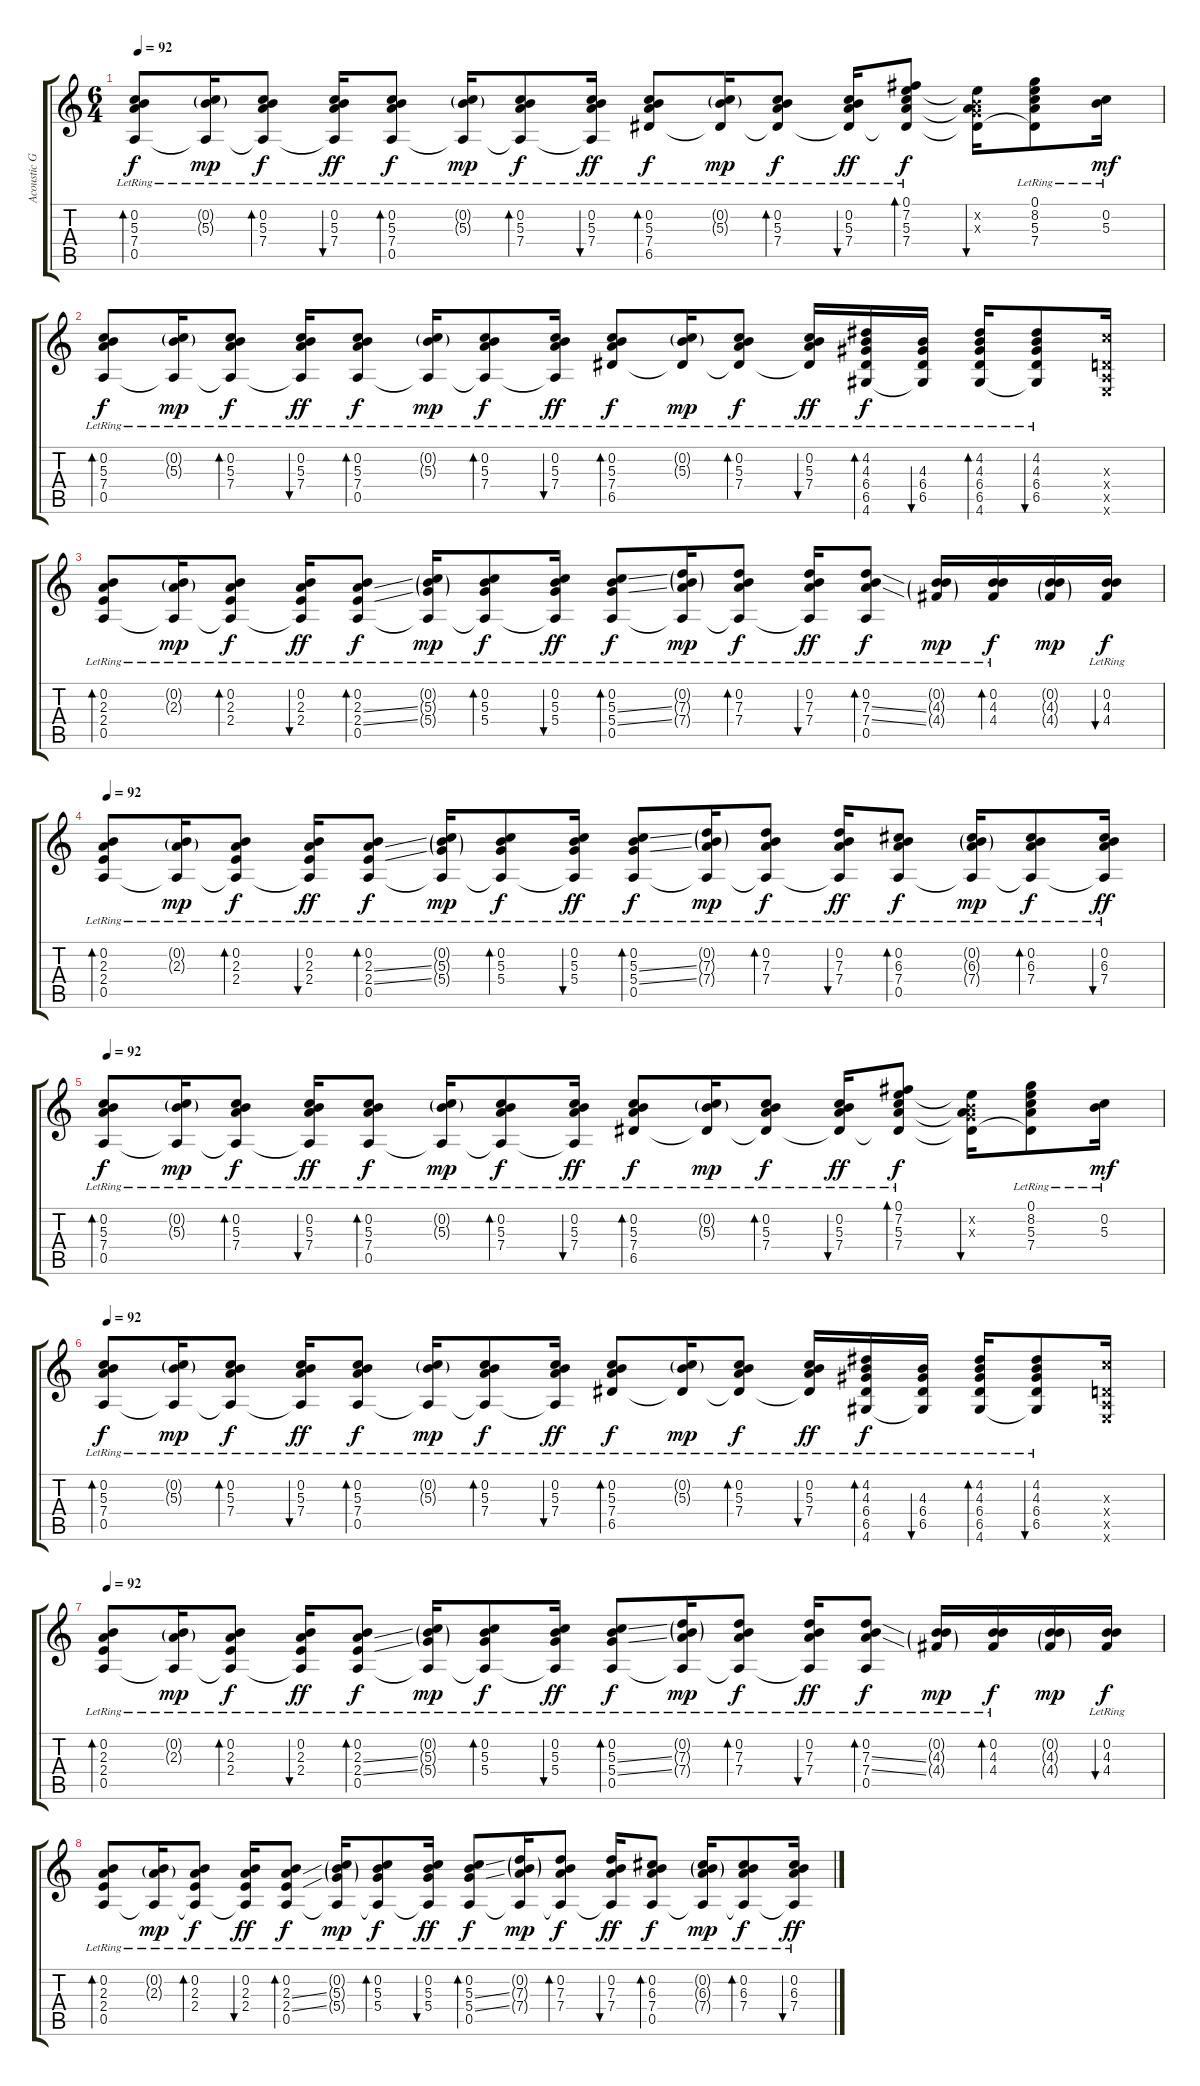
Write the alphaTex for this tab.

\track ("Acoustic Guitar" "Acoustic G") {instrument acousticguitarsteel}
\staff {score tabs}
\tuning (E4 B3 G3 D3 A2 E2) {hide}
\ts (6 4)
\tempo 92
\clef g2
\ks c
(0.2{lr} 5.3{lr} 7.4{lr} 0.5{lr}).8{bd 60 dy f volume 14} (0.2{g lr} 5.3{g lr} 0.5{t}).16{dy mp} (0.2{lr} 5.3{lr} 7.4{lr} 0.5{t}).8{bd 60 dy f} (0.2{lr} 5.3{lr} 7.4{lr} 0.5{t}).16{bu 60 dy ff} (0.2{lr} 5.3{lr} 7.4{lr} 0.5{lr}).8{bd 60 dy f} (0.2{g lr} 5.3{g lr} 0.5{t}).16{dy mp} (0.2{lr} 5.3{lr} 7.4{lr} 0.5{t}).8{bd 60 dy f} (0.2{lr} 5.3{lr} 7.4{lr} 0.5{t}).16{bu 60 dy ff} (0.2{lr} 5.3{lr} 7.4{lr} 6.5{lr}).8{bd 60 dy f} (0.2{g lr} 5.3{g} 6.5{t}).16{dy mp} (0.2{lr} 5.3{lr} 7.4{lr} 6.5{t}).8{bd 60 dy f} (0.2{lr} 5.3{lr} 7.4{lr} 6.5{t}).16{bu 60 dy ff} (0.1{lr} 7.2{lr} 5.3{lr} 7.4{lr} 6.5{t}).8{bd 60 dy f} (0.1{t} 0.2{x} 0.3{x} 7.4{t} 6.5{t}).16{bu 60} (0.1{lr} 8.2 5.3{lr} 7.4{lr} 6.5{t}).8 (0.2{lr} 5.3{lr}).16{dy mf} |
(0.2{lr} 5.3{lr} 7.4{lr} 0.5{lr}).8{bd 60 dy f volume 14} (0.2{g lr} 5.3{g lr} 0.5{t}).16{dy mp} (0.2{lr} 5.3{lr} 7.4{lr} 0.5{t}).8{bd 60 dy f} (0.2{lr} 5.3{lr} 7.4{lr} 0.5{t}).16{bu 60 dy ff} (0.2{lr} 5.3{lr} 7.4{lr} 0.5{lr}).8{bd 60 dy f} (0.2{g lr} 5.3{g lr} 0.5{t}).16{dy mp} (0.2{lr} 5.3{lr} 7.4{lr} 0.5{t}).8{bd 60 dy f} (0.2{lr} 5.3{lr} 7.4{lr} 0.5{t}).16{bu 60 dy ff} (0.2{lr} 5.3{lr} 7.4{lr} 6.5{lr}).8{bd 60 dy f} (0.2{g lr} 5.3{g} 6.5{t}).16{dy mp} (0.2{lr} 5.3{lr} 7.4{lr} 6.5{t}).8{bd 60 dy f} (0.2{lr} 5.3{lr} 7.4{lr} 6.5{t}).16{bu 60 dy ff} (4.2{lr} 4.3 6.4 6.5{lr} 4.6{lr}).16{bd 60 dy f} (4.3{lr} 6.4{lr} 6.5{lr} 4.6{t}).16{bu 60} (4.2{lr} 4.3{lr} 6.4{lr} 6.5{lr} 4.6{lr}).16{bd 60} (4.2{lr} 4.3 6.4 6.5{lr} 4.6{t}).8{bu 60} (5.3{x} 0.4{x} 0.5{x} 0.6{x}).16 |
(0.2{lr} 2.3{lr} 2.4{lr} 0.5{lr}).8{bd 60 volume 14} (0.2{g lr} 2.3{g lr} 0.5{t}).16{dy mp} (0.2{lr} 2.3{lr} 2.4{lr} 0.5{t}).8{bd 60 dy f} (0.2{lr} 2.3{lr} 2.4{lr} 0.5{t}).16{bu 60 dy ff} (0.2{lr} 2.3{ss} 2.4{ss} 0.5{lr}).8{bd 60 dy f} (0.2{g lr} 5.3{g lr} 5.4{g lr} 0.5{t}).16{dy mp} (0.2{lr} 5.3{lr} 5.4{lr} 0.5{t}).8{bd 60 dy f} (0.2{lr} 5.3{lr} 5.4{lr} 0.5{t}).16{bu 60 dy ff} (0.2{lr} 5.3{ss} 5.4{ss} 0.5{lr}).8{bd 60 dy f} (0.2{g lr} 7.3{g lr} 7.4{g lr} 0.5{t}).16{dy mp} (0.2{lr} 7.3{lr} 7.4{lr} 0.5{t}).8{bd 60 dy f} (0.2{lr} 7.3{lr} 7.4{lr} 0.5{t}).16{bu 60 dy ff} (0.2{lr} 7.3{ss} 7.4{ss} 0.5{lr}).8{bd 60 dy f} (0.2{g lr} 4.3{g lr} 4.4{g lr}).16{dy mp} (0.2{lr} 4.3{lr} 4.4{lr}).16{bd 60 dy f} (0.2{g} 4.3{g} 4.4{g}).16{dy mp} (0.2{lr} 4.3{lr} 4.4{lr}).16{bu 60 dy f} |
\tempo 92
(0.2{lr} 2.3{lr} 2.4{lr} 0.5{lr}).8{bd 60 volume 14} (0.2{g lr} 2.3{g lr} 0.5{t}).16{dy mp} (0.2{lr} 2.3{lr} 2.4{lr} 0.5{t}).8{bd 60 dy f} (0.2{lr} 2.3{lr} 2.4{lr} 0.5{t}).16{bu 60 dy ff} (0.2{lr} 2.3{ss} 2.4{ss} 0.5{lr}).8{bd 60 dy f} (0.2{g lr} 5.3{g lr} 5.4{g lr} 0.5{t}).16{dy mp} (0.2{lr} 5.3{lr} 5.4{lr} 0.5{t}).8{bd 60 dy f} (0.2{lr} 5.3{lr} 5.4{lr} 0.5{t}).16{bu 60 dy ff} (0.2{lr} 5.3{ss} 5.4{ss} 0.5{lr}).8{bd 60 dy f} (0.2{g lr} 7.3{g lr} 7.4{g lr} 0.5{t}).16{dy mp} (0.2{lr} 7.3{lr} 7.4{lr} 0.5{t}).8{bd 60 dy f} (0.2{lr} 7.3{lr} 7.4{lr} 0.5{t}).16{bu 60 dy ff} (0.2{lr} 6.3 7.4 0.5{lr}).8{bd 60 dy f} (0.2{g lr} 6.3{g lr} 7.4{g lr} 0.5{t}).16{dy mp} (0.2{lr} 6.3{lr} 7.4{lr} 0.5{t}).8{bd 60 dy f} (0.2{lr} 6.3{lr} 7.4{lr} 0.5{t}).16{bu 60 dy ff} |
\tempo 92
(0.2{lr} 5.3{lr} 7.4{lr} 0.5{lr}).8{bd 60 dy f volume 14} (0.2{g lr} 5.3{g lr} 0.5{t}).16{dy mp} (0.2{lr} 5.3{lr} 7.4{lr} 0.5{t}).8{bd 60 dy f} (0.2{lr} 5.3{lr} 7.4{lr} 0.5{t}).16{bu 60 dy ff} (0.2{lr} 5.3{lr} 7.4{lr} 0.5{lr}).8{bd 60 dy f} (0.2{g lr} 5.3{g lr} 0.5{t}).16{dy mp} (0.2{lr} 5.3{lr} 7.4{lr} 0.5{t}).8{bd 60 dy f} (0.2{lr} 5.3{lr} 7.4{lr} 0.5{t}).16{bu 60 dy ff} (0.2{lr} 5.3{lr} 7.4{lr} 6.5{lr}).8{bd 60 dy f} (0.2{g lr} 5.3{g} 6.5{t}).16{dy mp} (0.2{lr} 5.3{lr} 7.4{lr} 6.5{t}).8{bd 60 dy f} (0.2{lr} 5.3{lr} 7.4{lr} 6.5{t}).16{bu 60 dy ff} (0.1{lr} 7.2{lr} 5.3{lr} 7.4{lr} 6.5{t}).8{bd 60 dy f} (0.1{t} 0.2{x} 0.3{x} 7.4{t} 6.5{t}).16{bu 60} (0.1{lr} 8.2 5.3{lr} 7.4{lr} 6.5{t}).8 (0.2{lr} 5.3{lr}).16{dy mf} |
\tempo 92
(0.2{lr} 5.3{lr} 7.4{lr} 0.5{lr}).8{bd 60 dy f volume 14} (0.2{g lr} 5.3{g lr} 0.5{t}).16{dy mp} (0.2{lr} 5.3{lr} 7.4{lr} 0.5{t}).8{bd 60 dy f} (0.2{lr} 5.3{lr} 7.4{lr} 0.5{t}).16{bu 60 dy ff} (0.2{lr} 5.3{lr} 7.4{lr} 0.5{lr}).8{bd 60 dy f} (0.2{g lr} 5.3{g lr} 0.5{t}).16{dy mp} (0.2{lr} 5.3{lr} 7.4{lr} 0.5{t}).8{bd 60 dy f} (0.2{lr} 5.3{lr} 7.4{lr} 0.5{t}).16{bu 60 dy ff} (0.2{lr} 5.3{lr} 7.4{lr} 6.5{lr}).8{bd 60 dy f} (0.2{g lr} 5.3{g} 6.5{t}).16{dy mp} (0.2{lr} 5.3{lr} 7.4{lr} 6.5{t}).8{bd 60 dy f} (0.2{lr} 5.3{lr} 7.4{lr} 6.5{t}).16{bu 60 dy ff} (4.2{lr} 4.3 6.4 6.5{lr} 4.6{lr}).16{bd 60 dy f} (4.3{lr} 6.4{lr} 6.5{lr} 4.6{t}).16{bu 60} (4.2{lr} 4.3{lr} 6.4{lr} 6.5{lr} 4.6{lr}).16{bd 60} (4.2{lr} 4.3 6.4 6.5{lr} 4.6{t}).8{bu 60} (5.3{x} 0.4{x} 0.5{x} 0.6{x}).16 |
\tempo 92
(0.2{lr} 2.3{lr} 2.4{lr} 0.5{lr}).8{bd 60 volume 14} (0.2{g lr} 2.3{g lr} 0.5{t}).16{dy mp} (0.2{lr} 2.3{lr} 2.4{lr} 0.5{t}).8{bd 60 dy f} (0.2{lr} 2.3{lr} 2.4{lr} 0.5{t}).16{bu 60 dy ff} (0.2{lr} 2.3{ss} 2.4{ss} 0.5{lr}).8{bd 60 dy f} (0.2{g lr} 5.3{g lr} 5.4{g lr} 0.5{t}).16{dy mp} (0.2{lr} 5.3{lr} 5.4{lr} 0.5{t}).8{bd 60 dy f} (0.2{lr} 5.3{lr} 5.4{lr} 0.5{t}).16{bu 60 dy ff} (0.2{lr} 5.3{ss} 5.4{ss} 0.5{lr}).8{bd 60 dy f} (0.2{g lr} 7.3{g lr} 7.4{g lr} 0.5{t}).16{dy mp} (0.2{lr} 7.3{lr} 7.4{lr} 0.5{t}).8{bd 60 dy f} (0.2{lr} 7.3{lr} 7.4{lr} 0.5{t}).16{bu 60 dy ff} (0.2{lr} 7.3{ss} 7.4{ss} 0.5{lr}).8{bd 60 dy f} (0.2{g lr} 4.3{g lr} 4.4{g lr}).16{dy mp} (0.2{lr} 4.3{lr} 4.4{lr}).16{bd 60 dy f} (0.2{g} 4.3{g} 4.4{g}).16{dy mp} (0.2{lr} 4.3{lr} 4.4{lr}).16{bu 60 dy f} |
(0.2{lr} 2.3{lr} 2.4{lr} 0.5{lr}).8{bd 60 volume 14} (0.2{g lr} 2.3{g lr} 0.5{t}).16{dy mp} (0.2{lr} 2.3{lr} 2.4{lr} 0.5{t}).8{bd 60 dy f} (0.2{lr} 2.3{lr} 2.4{lr} 0.5{t}).16{bu 60 dy ff} (0.2{lr} 2.3{ss} 2.4{ss} 0.5{lr}).8{bd 60 dy f} (0.2{g lr} 5.3{g lr} 5.4{g lr} 0.5{t}).16{dy mp} (0.2{lr} 5.3{lr} 5.4{lr} 0.5{t}).8{bd 60 dy f} (0.2{lr} 5.3{lr} 5.4{lr} 0.5{t}).16{bu 60 dy ff} (0.2{lr} 5.3{ss} 5.4{ss} 0.5{lr}).8{bd 60 dy f} (0.2{g lr} 7.3{g lr} 7.4{g lr} 0.5{t}).16{dy mp} (0.2{lr} 7.3{lr} 7.4{lr} 0.5{t}).8{bd 60 dy f} (0.2{lr} 7.3{lr} 7.4{lr} 0.5{t}).16{bu 60 dy ff} (0.2{lr} 6.3 7.4 0.5{lr}).8{bd 60 dy f} (0.2{g lr} 6.3{g lr} 7.4{g lr} 0.5{t}).16{dy mp} (0.2{lr} 6.3{lr} 7.4{lr} 0.5{t}).8{bd 60 dy f} (0.2{lr} 6.3{lr} 7.4{lr} 0.5{t}).16{bu 60 dy ff}
